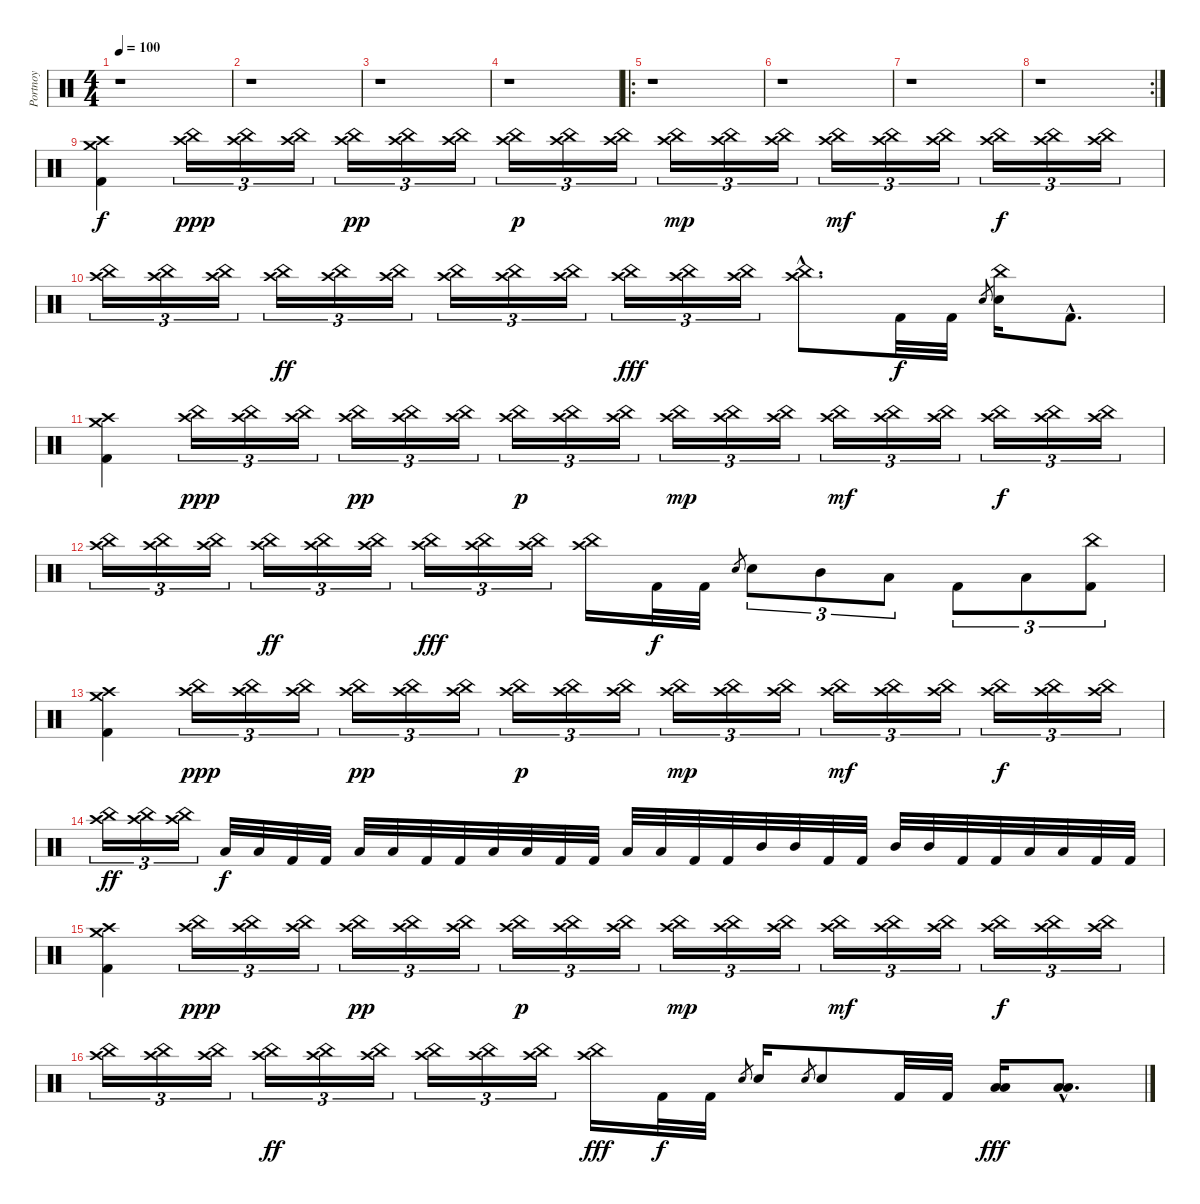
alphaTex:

\track ("Portnoy" "Portnoy") {instrument percussion}
\staff {score}
\articulation defaults
\ts (4 4)
\tempo 100
\clef neutral
\ks c
r.1{dy f} |
r.1 |
r.1 |
r.1 |
\ro
r.1 |
r.1 |
r.1 |
\rc 2
r.1 |
("Crash high (hit)" "Crash medium (hit)" "Kick (hit) 2").4 ("Crash high (hit)" "China (hit)").16{tu (3 2) dy ppp} ("Crash high (hit)" "China (hit)").16{tu (3 2)} ("Crash high (hit)" "China (hit)").16{tu (3 2)} ("Crash high (hit)" "China (hit)").16{tu (3 2) dy pp} ("Crash high (hit)" "China (hit)").16{tu (3 2)} ("Crash high (hit)" "China (hit)").16{tu (3 2)} ("Crash high (hit)" "China (hit)").16{tu (3 2) dy p} ("Crash high (hit)" "China (hit)").16{tu (3 2)} ("Crash high (hit)" "China (hit)").16{tu (3 2)} ("Crash high (hit)" "China (hit)").16{tu (3 2) dy mp} ("Crash high (hit)" "China (hit)").16{tu (3 2)} ("Crash high (hit)" "China (hit)").16{tu (3 2)} ("Crash high (hit)" "China (hit)").16{tu (3 2) dy mf} ("Crash high (hit)" "China (hit)").16{tu (3 2)} ("Crash high (hit)" "China (hit)").16{tu (3 2)} ("Crash high (hit)" "China (hit)").16{tu (3 2) dy f} ("Crash high (hit)" "China (hit)").16{tu (3 2)} ("Crash high (hit)" "China (hit)").16{tu (3 2)} |
("Crash high (hit)" "China (hit)").16{tu (3 2)} ("Crash high (hit)" "China (hit)").16{tu (3 2)} ("Crash high (hit)" "China (hit)").16{tu (3 2)} ("Crash high (hit)" "China (hit)").16{tu (3 2) dy ff} ("Crash high (hit)" "China (hit)").16{tu (3 2)} ("Crash high (hit)" "China (hit)").16{tu (3 2)} ("Crash high (hit)" "China (hit)").16{tu (3 2)} ("Crash high (hit)" "China (hit)").16{tu (3 2)} ("Crash high (hit)" "China (hit)").16{tu (3 2)} ("Crash high (hit)" "China (hit)").16{tu (3 2) dy fff} ("Crash high (hit)" "China (hit)").16{tu (3 2)} ("Crash high (hit)" "China (hit)").16{tu (3 2)} ("Crash high (hit)"{hac} "China (hit)"{hac}).8{d} "Kick (hit) 2".32{dy f} "Kick (hit) 2".32 "Electric Snare (hit)".8{gr} ("China (hit)" "Electric Snare (hit)").16 "Kick (hit) 2"{hac}.8{d} |
("Crash high (hit)" "Crash medium (hit)" "Kick (hit) 2").4 ("Crash high (hit)" "China (hit)").16{tu (3 2) dy ppp} ("Crash high (hit)" "China (hit)").16{tu (3 2)} ("Crash high (hit)" "China (hit)").16{tu (3 2)} ("Crash high (hit)" "China (hit)").16{tu (3 2) dy pp} ("Crash high (hit)" "China (hit)").16{tu (3 2)} ("Crash high (hit)" "China (hit)").16{tu (3 2)} ("Crash high (hit)" "China (hit)").16{tu (3 2) dy p} ("Crash high (hit)" "China (hit)").16{tu (3 2)} ("Crash high (hit)" "China (hit)").16{tu (3 2)} ("Crash high (hit)" "China (hit)").16{tu (3 2) dy mp} ("Crash high (hit)" "China (hit)").16{tu (3 2)} ("Crash high (hit)" "China (hit)").16{tu (3 2)} ("Crash high (hit)" "China (hit)").16{tu (3 2) dy mf} ("Crash high (hit)" "China (hit)").16{tu (3 2)} ("Crash high (hit)" "China (hit)").16{tu (3 2)} ("Crash high (hit)" "China (hit)").16{tu (3 2) dy f} ("Crash high (hit)" "China (hit)").16{tu (3 2)} ("Crash high (hit)" "China (hit)").16{tu (3 2)} |
("Crash high (hit)" "China (hit)").16{tu (3 2)} ("Crash high (hit)" "China (hit)").16{tu (3 2)} ("Crash high (hit)" "China (hit)").16{tu (3 2)} ("Crash high (hit)" "China (hit)").16{tu (3 2) dy ff} ("Crash high (hit)" "China (hit)").16{tu (3 2)} ("Crash high (hit)" "China (hit)").16{tu (3 2)} ("Crash high (hit)" "China (hit)").16{tu (3 2) dy fff} ("Crash high (hit)" "China (hit)").16{tu (3 2)} ("Crash high (hit)" "China (hit)").16{tu (3 2)} ("Crash high (hit)" "China (hit)").16 "Kick (hit) 2".32{dy f} "Kick (hit) 2".32 "Electric Snare (hit)".8{gr} "Electric Snare (hit)".8{tu (3 2)} "Mid Tom (hit)".8{tu (3 2)} "Low Tom (hit)".8{tu (3 2)} "Kick (hit) 2".8{tu (3 2)} "Low Tom (hit)".8{tu (3 2)} ("China (hit)" "Kick (hit) 2").8{tu (3 2)} |
("Crash high (hit)" "Crash medium (hit)" "Kick (hit) 2").4 ("Crash high (hit)" "China (hit)").16{tu (3 2) dy ppp} ("Crash high (hit)" "China (hit)").16{tu (3 2)} ("Crash high (hit)" "China (hit)").16{tu (3 2)} ("Crash high (hit)" "China (hit)").16{tu (3 2) dy pp} ("Crash high (hit)" "China (hit)").16{tu (3 2)} ("Crash high (hit)" "China (hit)").16{tu (3 2)} ("Crash high (hit)" "China (hit)").16{tu (3 2) dy p} ("Crash high (hit)" "China (hit)").16{tu (3 2)} ("Crash high (hit)" "China (hit)").16{tu (3 2)} ("Crash high (hit)" "China (hit)").16{tu (3 2) dy mp} ("Crash high (hit)" "China (hit)").16{tu (3 2)} ("Crash high (hit)" "China (hit)").16{tu (3 2)} ("Crash high (hit)" "China (hit)").16{tu (3 2) dy mf} ("Crash high (hit)" "China (hit)").16{tu (3 2)} ("Crash high (hit)" "China (hit)").16{tu (3 2)} ("Crash high (hit)" "China (hit)").16{tu (3 2) dy f} ("Crash high (hit)" "China (hit)").16{tu (3 2)} ("Crash high (hit)" "China (hit)").16{tu (3 2)} |
("Crash high (hit)" "China (hit)").16{tu (3 2) dy ff} ("Crash high (hit)" "China (hit)").16{tu (3 2)} ("Crash high (hit)" "China (hit)").16{tu (3 2)} "Low Floor Tom (hit)".32{dy f} "Low Floor Tom (hit)".32 "Kick (hit) 2".32 "Kick (hit) 2".32 "Low Floor Tom (hit)".32 "Low Floor Tom (hit)".32 "Kick (hit) 2".32 "Kick (hit) 2".32 "Low Tom (hit)".32 "Low Tom (hit)".32 "Kick (hit) 2".32 "Kick (hit) 2".32 "Low Tom (hit)".32 "Low Tom (hit)".32 "Kick (hit) 2".32 "Kick (hit) 2".32 "Mid Tom (hit)".32 "Mid Tom (hit)".32 "Kick (hit) 2".32 "Kick (hit) 2".32 "Mid Tom (hit)".32 "Mid Tom (hit)".32 "Kick (hit) 2".32 "Kick (hit) 2".32 "Low Floor Tom (hit)".32 "Low Floor Tom (hit)".32 "Kick (hit) 2".32 "Kick (hit) 2".32 |
("Crash high (hit)" "Crash medium (hit)" "Kick (hit) 2").4 ("Crash high (hit)" "China (hit)").16{tu (3 2) dy ppp} ("Crash high (hit)" "China (hit)").16{tu (3 2)} ("Crash high (hit)" "China (hit)").16{tu (3 2)} ("Crash high (hit)" "China (hit)").16{tu (3 2) dy pp} ("Crash high (hit)" "China (hit)").16{tu (3 2)} ("Crash high (hit)" "China (hit)").16{tu (3 2)} ("Crash high (hit)" "China (hit)").16{tu (3 2) dy p} ("Crash high (hit)" "China (hit)").16{tu (3 2)} ("Crash high (hit)" "China (hit)").16{tu (3 2)} ("Crash high (hit)" "China (hit)").16{tu (3 2) dy mp} ("Crash high (hit)" "China (hit)").16{tu (3 2)} ("Crash high (hit)" "China (hit)").16{tu (3 2)} ("Crash high (hit)" "China (hit)").16{tu (3 2) dy mf} ("Crash high (hit)" "China (hit)").16{tu (3 2)} ("Crash high (hit)" "China (hit)").16{tu (3 2)} ("Crash high (hit)" "China (hit)").16{tu (3 2) dy f} ("Crash high (hit)" "China (hit)").16{tu (3 2)} ("Crash high (hit)" "China (hit)").16{tu (3 2)} |
("Crash high (hit)" "China (hit)").16{tu (3 2)} ("Crash high (hit)" "China (hit)").16{tu (3 2)} ("Crash high (hit)" "China (hit)").16{tu (3 2)} ("Crash high (hit)" "China (hit)").16{tu (3 2) dy ff} ("Crash high (hit)" "China (hit)").16{tu (3 2)} ("Crash high (hit)" "China (hit)").16{tu (3 2)} ("Crash high (hit)" "China (hit)").16{tu (3 2)} ("Crash high (hit)" "China (hit)").16{tu (3 2)} ("Crash high (hit)" "China (hit)").16{tu (3 2)} ("Crash high (hit)" "China (hit)").16{dy fff} "Kick (hit) 2".32{dy f} "Kick (hit) 2".32 "Electric Snare (hit)".8{gr} "Electric Snare (hit)".16 "Electric Snare (hit)".8{gr} "Electric Snare (hit)".8 "Kick (hit) 2".32 "Kick (hit) 2".32 ("Low Tom (hit)" "Low Floor Tom (hit)").16{dy fff} ("Low Tom (hit)"{hac} "Low Floor Tom (hit)"{hac}).8{d}
